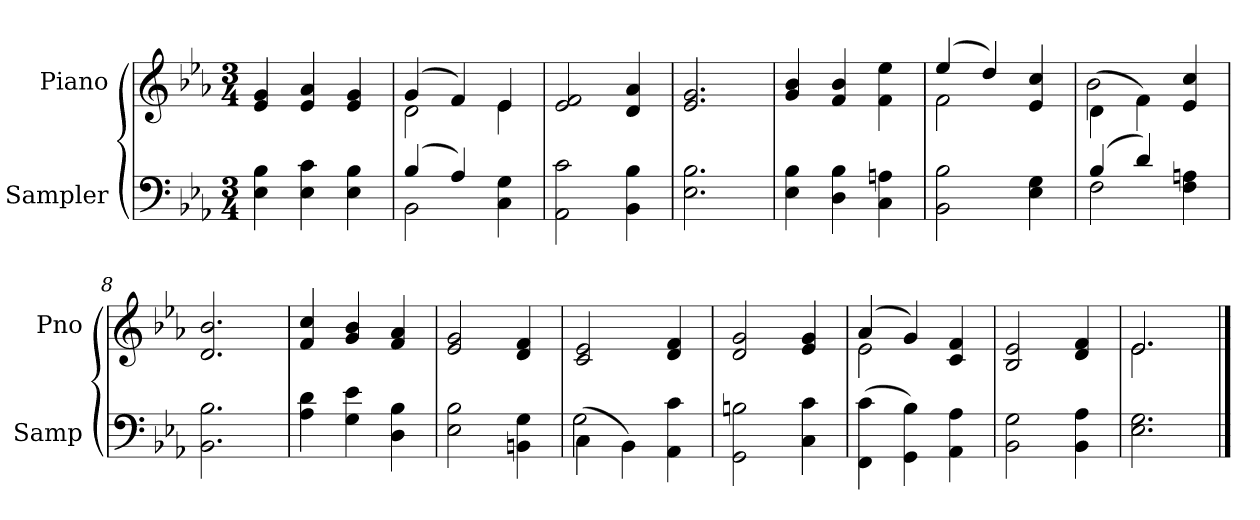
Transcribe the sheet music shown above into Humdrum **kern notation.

**kern	**kern
*part2	*part1
*staff2	*staff1
*I"Sampler	*I"Piano
*I'Samp	*I'Pno
*clefF4	*clefG2
*k[b-e-a-]	*k[b-e-a-]
*E-:	*E-:
*M3/4	*M3/4
=1	=1
4E- 4B-	4e- 4g
4E- 4c	4e- 4a-
4E- 4B-	4e- 4g
=2	=2
*^	*^
(4B-/	2BB-	(4g/	2d
4A-/)	.	4f/)	.
4C 4G	4ryy	4e-/	4e-
*v	*v	*	*
*	*v	*v
=3	=3
2AA- 2c	2e- 2f
4BB- 4B-	4d 4a-
=4	=4
2.E- 2.B-	2.e- 2.g
=5	=5
4E- 4B-	4g 4b-
4D 4B-	4f 4b-
4C 4An	4f 4ee-
=6	=6
*	*^
2BB- 2B-	(4ee-/	2f
.	4dd/)	.
4E- 4G	4e- 4cc	4ryy
=7	=7	=7
*^	*	*
(4B-/	2F	(4d\	2b-
4d/)	.	4f\)	.
4F 4An	4ryy	4e- 4cc	4ryy
*v	*v	*	*
*	*v	*v
=8	=8
2.BB- 2.B-	2.d 2.b-
=9	=9
4A- 4d	4f 4cc
4G 4e-	4g 4b-
4D 4B-	4f 4a-
=10	=10
2E- 2B-	2e- 2g
4BBn 4G	4d 4f
=11	=11
*^	*
(4C\	2G	2c 2e-
4BB-\)	.	.
4AA- 4c	4ryy	4d 4f
*v	*v	*
=12	=12
2GG 2Bn	2d 2g
4C 4c	4e- 4g
=13	=13
*	*^
(4FF 4c	(4a-/	2e-
4GG 4B-)	4g/)	.
4AA- 4A-	4c 4f	4ryy
*	*v	*v
=14	=14
2BB- 2G	2B- 2e-
4BB- 4A-	4d 4f
=15	=15
*	*^
2.E- 2.G	2.e-/	2.e-
*	*v	*v
==	==
*-	*-
